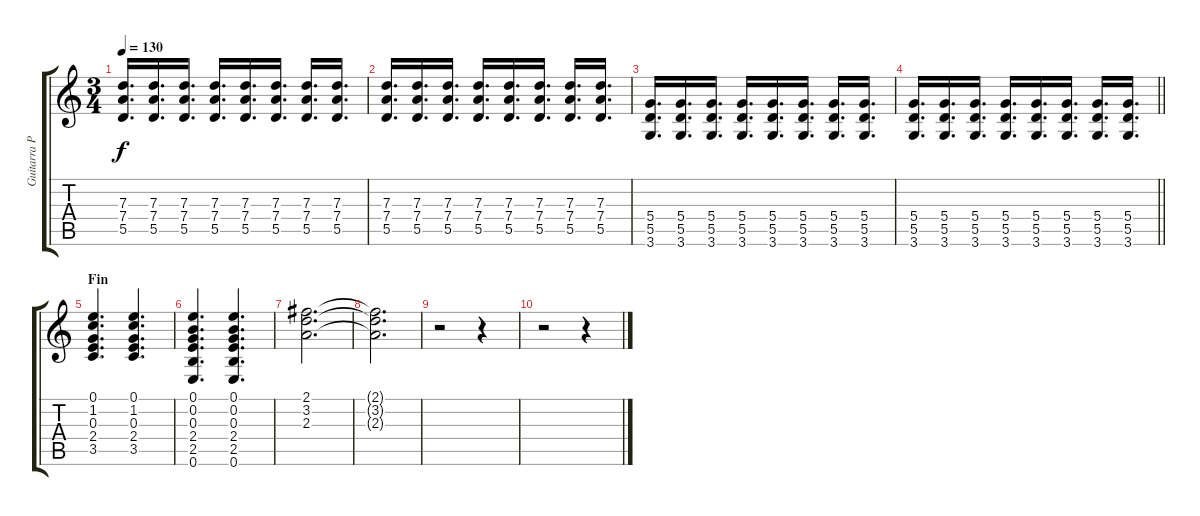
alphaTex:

\track ("Guitarra Principal" "Guitarra P") {instrument distortionguitar}
\staff {score tabs}
\tuning (E4 B3 G3 D3 A2 E2) {hide}
\ts (3 4)
\tempo 130
\clef g2
\ks c
(7.3 7.4 5.5).16{d dy f} (7.3 7.4 5.5).16{d} (7.3 7.4 5.5).16{d} (7.3 7.4 5.5).16{d} (7.3 7.4 5.5).16{d} (7.3 7.4 5.5).16{d} (7.3 7.4 5.5).16{d} (7.3 7.4 5.5).16{d} |
(7.3 7.4 5.5).16{d} (7.3 7.4 5.5).16{d} (7.3 7.4 5.5).16{d} (7.3 7.4 5.5).16{d} (7.3 7.4 5.5).16{d} (7.3 7.4 5.5).16{d} (7.3 7.4 5.5).16{d} (7.3 7.4 5.5).16{d} |
(5.4 5.5 3.6).16{d} (5.4 5.5 3.6).16{d} (5.4 5.5 3.6).16{d} (5.4 5.5 3.6).16{d} (5.4 5.5 3.6).16{d} (5.4 5.5 3.6).16{d} (5.4 5.5 3.6).16{d} (5.4 5.5 3.6).16{d} |
\barLineRight lightlight
(5.4 5.5 3.6).16{d} (5.4 5.5 3.6).16{d} (5.4 5.5 3.6).16{d} (5.4 5.5 3.6).16{d} (5.4 5.5 3.6).16{d} (5.4 5.5 3.6).16{d} (5.4 5.5 3.6).16{d} (5.4 5.5 3.6).16{d} |
\section ("" "Fin")
(0.1 1.2 0.3 2.4 3.5).4{d} (0.1 1.2 0.3 2.4 3.5).4{d} |
(0.1 0.2 0.3 2.4 2.5 0.6).4{d} (0.1 0.2 0.3 2.4 2.5 0.6).4{d} |
(2.1 3.2 2.3).2{d} |
(2.1{t} 3.2{t} 2.3{t}).2{d} |
r.2 r.4 |
r.2 r.4
